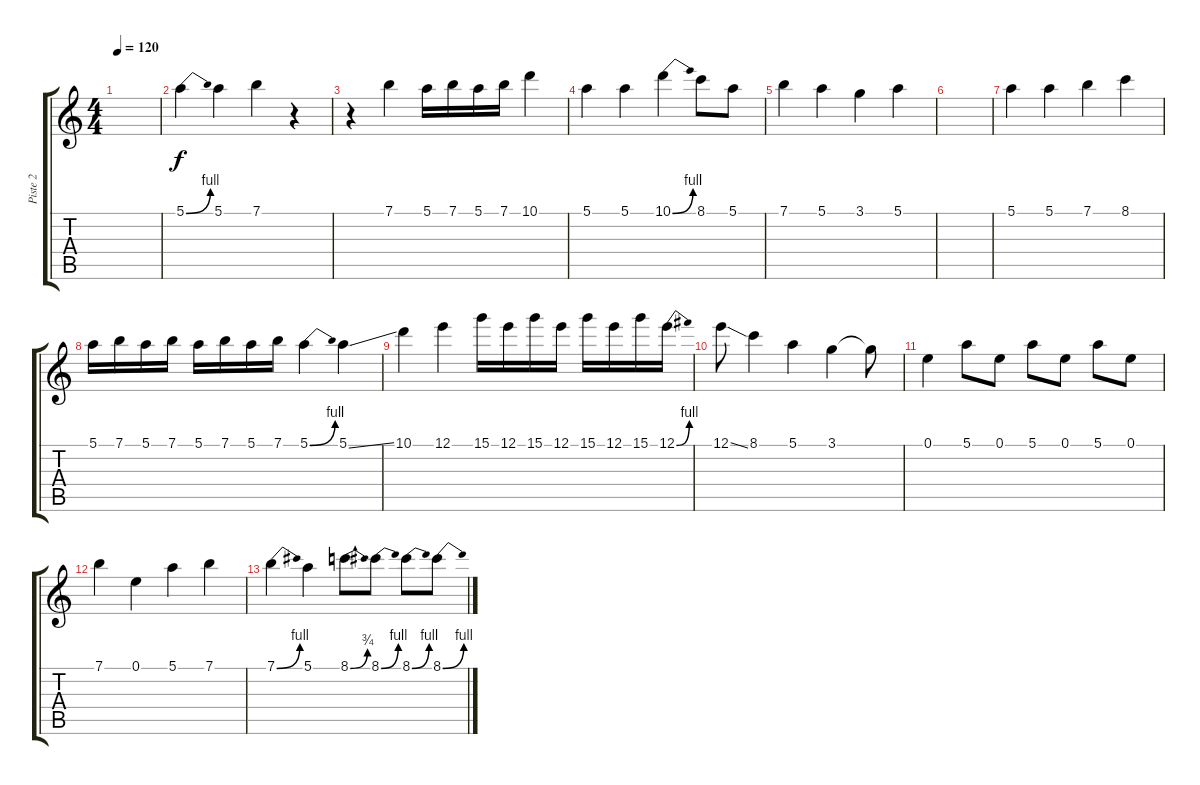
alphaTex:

\track ("Piste 2" "Piste 2") {instrument electricguitarclean}
\staff {score tabs}
\tuning (E4 B3 G3 D3 A2 E2) {hide}
\ts (4 4)
\tempo 120
\clef g2
\ks c
|
5.1{be (bend 0 0 60 4)}.4 5.1.4 7.1.4 r.4 |
r.4 7.1.4 5.1.16 7.1.16 5.1.16 7.1.16 10.1.4 |
5.1.4 5.1.4 10.1{be (bend 0 0 60 4)}.4 8.1.8 5.1.8 |
7.1.4 5.1.4 3.1.4 5.1.4 |
|
5.1.4 5.1.4 7.1.4 8.1.4 |
5.1.16 7.1.16 5.1.16 7.1.16 5.1.16 7.1.16 5.1.16 7.1.16 5.1{be (bend 0 0 60 4)}.4 5.1{ss}.4 |
10.1.4 12.1.4 15.1.16 12.1.16 15.1.16 12.1.16 15.1.16 12.1.16 15.1.16 12.1{be (bend 0 0 60 4)}.16 |
12.1{ss}.8 8.1.4 5.1.4 3.1.4 3.1{t}.8 |
0.1.4 5.1.8 0.1.8 5.1.8 0.1.8 5.1.8 0.1.8 |
7.1.4 0.1.4 5.1.4 7.1.4 |
7.1{be (bend 0 0 60 4)}.4 5.1.4 8.1{be (bend 0 0 60 3)}.8 8.1{be (bend 0 0 60 4)}.8 8.1{be (bend 0 0 60 4)}.8 8.1{be (bend 0 0 60 4)}.8
